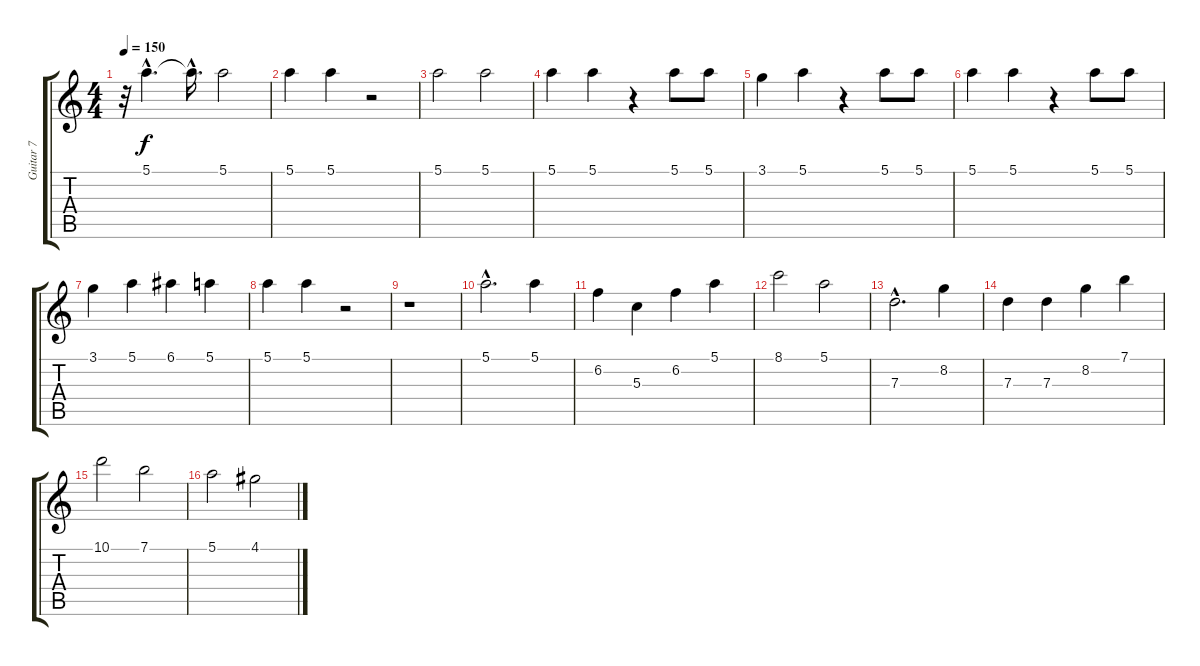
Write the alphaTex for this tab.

\track ("Guitar 7" "Guitar 7") {instrument acousticguitarnylon}
\staff {score tabs}
\tuning (E4 B3 G3 D3 A2 E2) {hide}
\ts (4 4)
\tempo 150
\clef g2
\ks c
r.32{dy f instrument acousticguitarnylon} 5.1{hac}.4{d} 5.1{hac t}.16{d} 5.1.2 |
5.1.4 5.1.4 r.2 |
5.1.2 5.1.2 |
5.1.4 5.1.4 r.4 5.1.8 5.1.8 |
3.1.4 5.1.4 r.4 5.1.8 5.1.8 |
5.1.4 5.1.4 r.4 5.1.8 5.1.8 |
3.1.4 5.1.4 6.1.4 5.1.4 |
5.1.4 5.1.4 r.2 |
r.1 |
5.1{hac}.2{d} 5.1.4 |
6.2.4 5.3.4 6.2.4 5.1.4 |
8.1.2 5.1.2 |
7.3{hac}.2{d} 8.2.4 |
7.3.4 7.3.4 8.2.4 7.1.4 |
10.1.2 7.1.2 |
5.1.2 4.1.2
